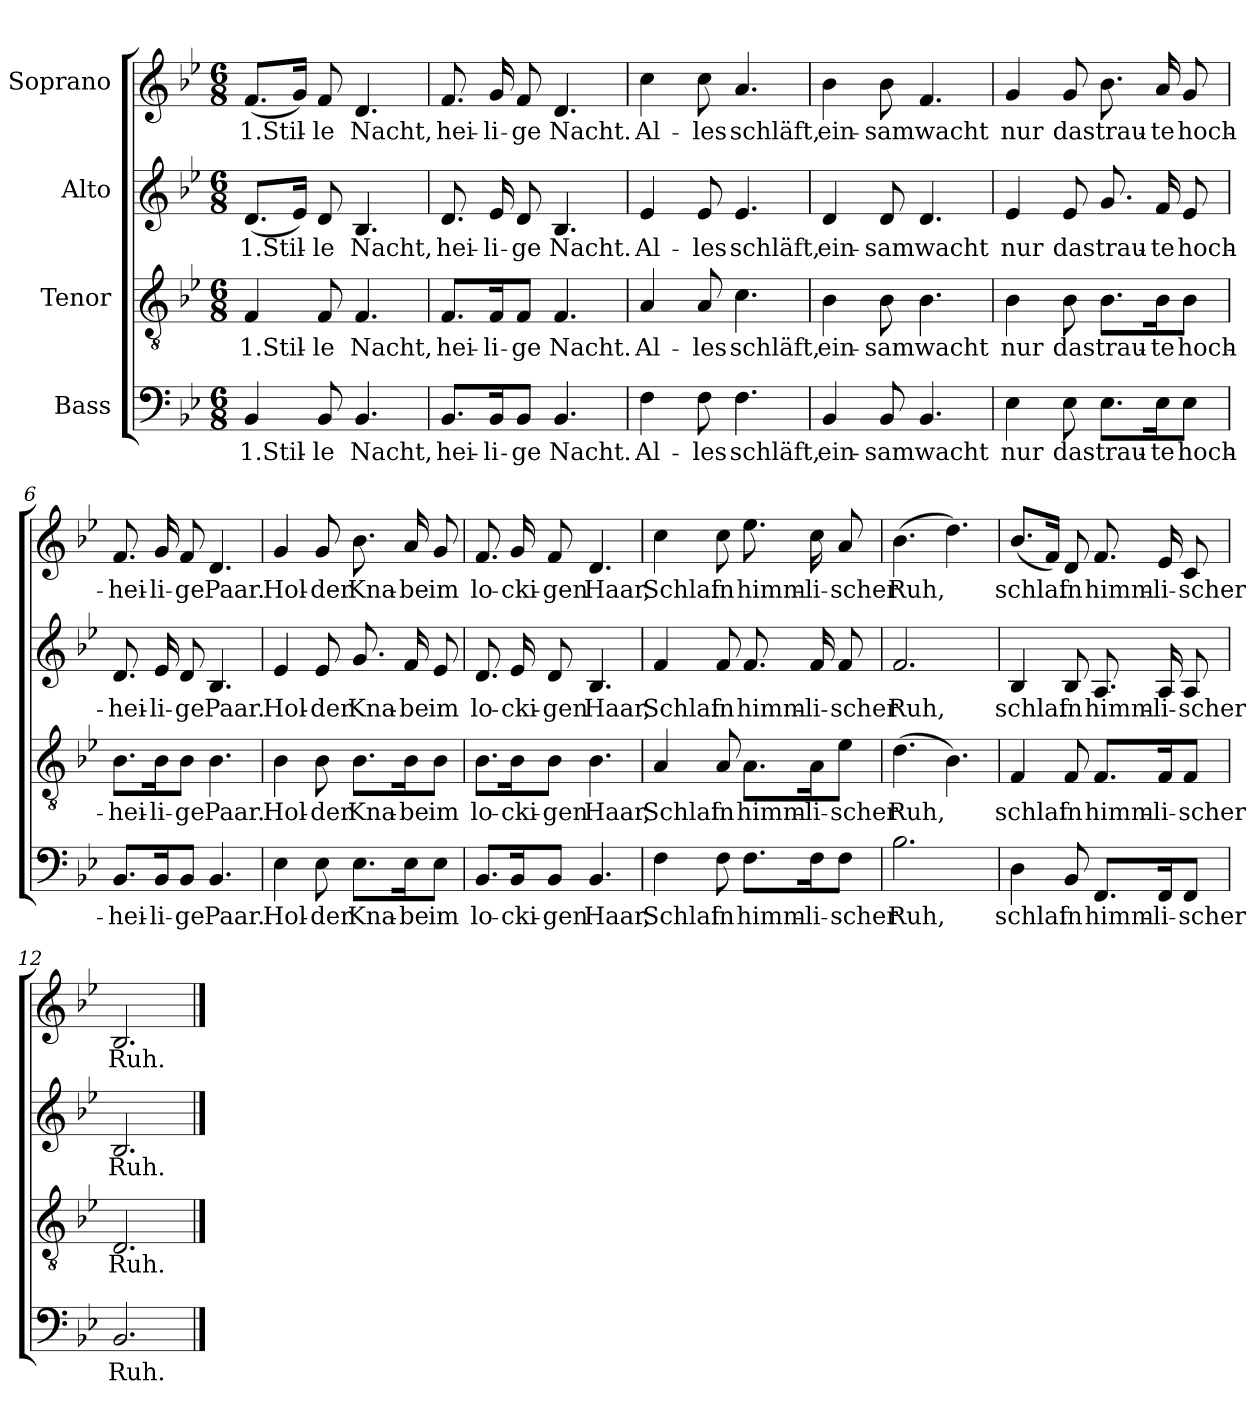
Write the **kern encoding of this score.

**kern	**text	**kern	**text	**kern	**text	**kern	**text
*part4	*part4	*part3	*part3	*part2	*part2	*part1	*part1
*staff4	*staff4	*staff3	*staff3	*staff2	*staff2	*staff1	*staff1
*I"Bass	*	*I"Tenor	*	*I"Alto	*	*I"Soprano	*
*clefF4	*	*clefGv2	*	*clefG2	*	*clefG2	*
*k[b-e-]	*	*k[b-e-]	*	*k[b-e-]	*	*k[b-e-]	*
*M6/8	*	*M6/8	*	*M6/8	*	*M6/8	*
*MM40	*	*MM40	*	*MM40	*	*MM40	*
=1	=1	=1	=1	=1	=1	=1	=1
!	!LO:LY:b	!	!LO:LY:b	!	!LO:LY:b	!	!LO:LY:b
4BB-/	1.Stil-	4F/	1.Stil-	(<8.d/L	1.Stil-	(<8.f/L	1.Stil-
.	.	.	.	16e-/Jk)	.	16g/Jk)	.
!	!LO:LY:b	!	!LO:LY:b	!	!LO:LY:b	!	!LO:LY:b
8BB-/	-le	8F/	-le	8d/	-le	8f/	-le
!	!LO:LY:b	!	!LO:LY:b	!	!LO:LY:b	!	!LO:LY:b
4.BB-/	Nacht,	4.F/	Nacht,	4.B-/	Nacht,	4.d/	Nacht,
=2	=2	=2	=2	=2	=2	=2	=2
!	!LO:LY:b	!	!LO:LY:b	!	!LO:LY:b	!	!LO:LY:b
8.BB-/L	hei-	8.F/L	hei-	8.d/	hei-	8.f/	hei-
!	!LO:LY:b	!	!LO:LY:b	!	!LO:LY:b	!	!LO:LY:b
16BB-/K	-li-	16F/K	-li-	16e-/	-li-	16g/	-li-
!	!LO:LY:b	!	!LO:LY:b	!	!LO:LY:b	!	!LO:LY:b
8BB-/J	-ge	8F/J	-ge	8d/	-ge	8f/	-ge
!	!LO:LY:b	!	!LO:LY:b	!	!LO:LY:b	!	!LO:LY:b
4.BB-/	Nacht.	4.F/	Nacht.	4.B-/	Nacht.	4.d/	Nacht.
=3	=3	=3	=3	=3	=3	=3	=3
!	!LO:LY:b	!	!LO:LY:b	!	!LO:LY:b	!	!LO:LY:b
4F\	Al-	4A/	Al-	4e-/	Al-	4cc\	Al-
!	!LO:LY:b	!	!LO:LY:b	!	!LO:LY:b	!	!LO:LY:b
8F\	-les	8A/	-les	8e-/	-les	8cc\	-les
!	!LO:LY:b	!	!LO:LY:b	!	!LO:LY:b	!	!LO:LY:b
4.F\	schläft,	4.c\	schläft,	4.e-/	schläft,	4.a/	schläft,
=4	=4	=4	=4	=4	=4	=4	=4
!	!LO:LY:b	!	!LO:LY:b	!	!LO:LY:b	!	!LO:LY:b
4BB-/	ein-	4B-\	ein-	4d/	ein-	4b-\	ein-
!	!LO:LY:b	!	!LO:LY:b	!	!LO:LY:b	!	!LO:LY:b
8BB-/	-sam	8B-\	-sam	8d/	-sam	8b-\	-sam
!	!LO:LY:b	!	!LO:LY:b	!	!LO:LY:b	!	!LO:LY:b
4.BB-/	wacht	4.B-\	wacht	4.d/	wacht	4.f/	wacht
=5	=5	=5	=5	=5	=5	=5	=5
!	!LO:LY:b	!	!LO:LY:b	!	!LO:LY:b	!	!LO:LY:b
4E-\	nur	4B-\	nur	4e-/	nur	4g/	nur
!	!LO:LY:b	!	!LO:LY:b	!	!LO:LY:b	!	!LO:LY:b
8E-\	das	8B-\	das	8e-/	das	8g/	das
!	!LO:LY:b	!	!LO:LY:b	!	!LO:LY:b	!	!LO:LY:b
8.E-\L	trau-	8.B-\L	trau-	8.g/	trau-	8.b-\	trau-
!	!LO:LY:b	!	!LO:LY:b	!	!LO:LY:b	!	!LO:LY:b
16E-\K	-te	16B-\K	-te	16f/	-te	16a/	-te
!	!LO:LY:b	!	!LO:LY:b	!	!LO:LY:b	!	!LO:LY:b
8E-\J	hoch-	8B-\J	hoch-	8e-/	hoch-	8g/	hoch-
=6	=6	=6	=6	=6	=6	=6	=6
!	!LO:LY:b	!	!LO:LY:b	!	!LO:LY:b	!	!LO:LY:b
8.BB-/L	-hei-	8.B-\L	-hei-	8.d/	-hei-	8.f/	-hei-
!	!LO:LY:b	!	!LO:LY:b	!	!LO:LY:b	!	!LO:LY:b
16BB-/K	-li-	16B-\K	-li-	16e-/	-li-	16g/	-li-
!	!LO:LY:b	!	!LO:LY:b	!	!LO:LY:b	!	!LO:LY:b
8BB-/J	-ge	8B-\J	-ge	8d/	-ge	8f/	-ge
!	!LO:LY:b	!	!LO:LY:b	!	!LO:LY:b	!	!LO:LY:b
4.BB-/	Paar.	4.B-\	Paar.	4.B-/	Paar.	4.d/	Paar.
!!LO:LB:g=z
=7	=7	=7	=7	=7	=7	=7	=7
!	!LO:LY:b	!	!LO:LY:b	!	!LO:LY:b	!	!LO:LY:b
4E-\	Hol-	4B-\	Hol-	4e-/	Hol-	4g/	Hol-
!	!LO:LY:b	!	!LO:LY:b	!	!LO:LY:b	!	!LO:LY:b
8E-\	-der	8B-\	-der	8e-/	-der	8g/	-der
!	!LO:LY:b	!	!LO:LY:b	!	!LO:LY:b	!	!LO:LY:b
8.E-\L	Kna-	8.B-\L	Kna-	8.g/	Kna-	8.b-\	Kna-
!	!LO:LY:b	!	!LO:LY:b	!	!LO:LY:b	!	!LO:LY:b
16E-\K	-be	16B-\K	-be	16f/	-be	16a/	-be
!	!LO:LY:b	!	!LO:LY:b	!	!LO:LY:b	!	!LO:LY:b
8E-\J	im	8B-\J	im	8e-/	im	8g/	im
=8	=8	=8	=8	=8	=8	=8	=8
!	!LO:LY:b	!	!LO:LY:b	!	!LO:LY:b	!	!LO:LY:b
8.BB-/L	lo-	8.B-\L	lo-	8.d/	lo-	8.f/	lo-
!	!LO:LY:b	!	!LO:LY:b	!	!LO:LY:b	!	!LO:LY:b
16BB-/K	-cki-	16B-\K	-cki-	16e-/	-cki-	16g/	-cki-
!	!LO:LY:b	!	!LO:LY:b	!	!LO:LY:b	!	!LO:LY:b
8BB-/J	-gen	8B-\J	-gen	8d/	-gen	8f/	-gen
!	!LO:LY:b	!	!LO:LY:b	!	!LO:LY:b	!	!LO:LY:b
4.BB-/	Haar,	4.B-\	Haar,	4.B-/	Haar,	4.d/	Haar,
=9	=9	=9	=9	=9	=9	=9	=9
!	!LO:LY:b	!	!LO:LY:b	!	!LO:LY:b	!	!LO:LY:b
4F\	Schlaf	4A/	Schlaf	4f/	Schlaf	4cc\	Schlaf
!	!LO:LY:b	!	!LO:LY:b	!	!LO:LY:b	!	!LO:LY:b
8F\	in	8A/	in	8f/	in	8cc\	in
!	!LO:LY:b	!	!LO:LY:b	!	!LO:LY:b	!	!LO:LY:b
8.F\L	himm-	8.A\L	himm-	8.f/	himm-	8.ee-\	himm-
!	!LO:LY:b	!	!LO:LY:b	!	!LO:LY:b	!	!LO:LY:b
16F\K	-li-	16A\K	-li-	16f/	-li-	16cc\	-li-
!	!LO:LY:b	!	!LO:LY:b	!	!LO:LY:b	!	!LO:LY:b
8F\J	-scher	8e-\J	-scher	8f/	-scher	8a/	-scher
=10	=10	=10	=10	=10	=10	=10	=10
!	!LO:LY:b	!	!LO:LY:b	!	!LO:LY:b	!	!LO:LY:b
2.B-\	Ruh,	(>4.d\	Ruh,	2.f/	Ruh,	(>4.b-\	Ruh,
.	.	4.B-\)	.	.	.	4.dd\)	.
=11	=11	=11	=11	=11	=11	=11	=11
!	!LO:LY:b	!	!LO:LY:b	!	!LO:LY:b	!	!LO:LY:b
4D\	schlaf	4F/	schlaf	4B-/	schlaf	(<8.b-/L	schlaf
.	.	.	.	.	.	16f/Jk)	.
!	!LO:LY:b	!	!LO:LY:b	!	!LO:LY:b	!	!LO:LY:b
8BB-/	in	8F/	in	8B-/	in	8d/	in
!	!LO:LY:b	!	!LO:LY:b	!	!LO:LY:b	!	!LO:LY:b
8.FF/L	himm-	8.F/L	himm-	8.A/	himm-	8.f/	himm-
!	!LO:LY:b	!	!LO:LY:b	!	!LO:LY:b	!	!LO:LY:b
16FF/K	-li-	16F/K	-li-	16A/	-li-	16e-/	-li-
!	!LO:LY:b	!	!LO:LY:b	!	!LO:LY:b	!	!LO:LY:b
8FF/J	-scher	8F/J	-scher	8A/	-scher	8c/	-scher
=12	=12	=12	=12	=12	=12	=12	=12
!	!LO:LY:b	!	!LO:LY:b	!	!LO:LY:b	!	!LO:LY:b
2.BB-/	Ruh.	2.D/	Ruh.	2.B-/	Ruh.	2.B-/	Ruh.
==	==	==	==	==	==	==	==
*-	*-	*-	*-	*-	*-	*-	*-
